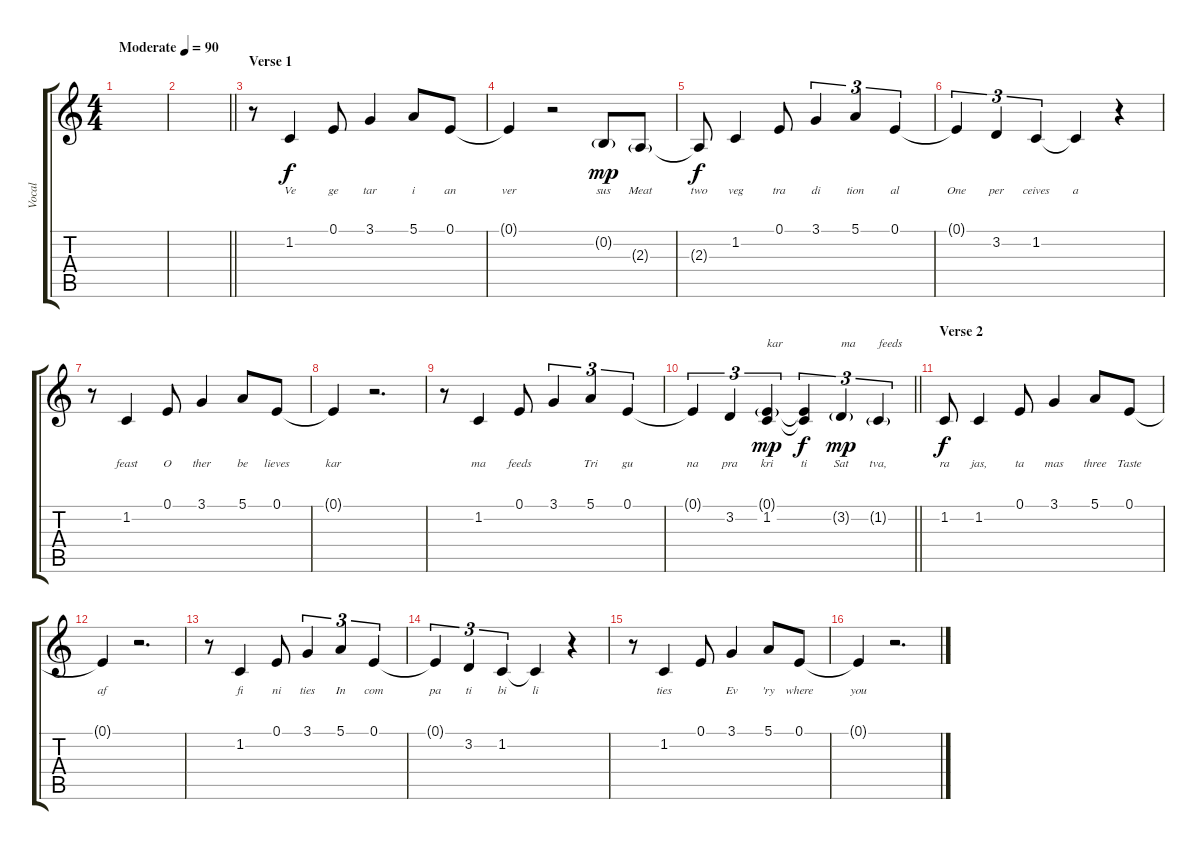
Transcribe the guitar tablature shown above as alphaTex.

\track ("Vocal" "Vocal") {instrument acousticgrandpiano}
\staff {score tabs}
\tuning (E4 B3 G3 D3 A2 E2) {hide}
\ts (4 4)
\tempo (90 "Moderate")
\clef g2
\ks c
|
\barLineRight lightlight
|
\section ("" "Verse 1")
r.8 1.2.4{lyrics (0 "Ve") lyrics (1 "") lyrics (2 "") lyrics (3 "") lyrics (4 "")} 0.1.8{lyrics (0 "ge") lyrics (1 "") lyrics (2 "") lyrics (3 "") lyrics (4 "")} 3.1.4{lyrics (0 "tar") lyrics (1 "") lyrics (2 "") lyrics (3 "") lyrics (4 "")} 5.1.8{lyrics (0 "i") lyrics (1 "") lyrics (2 "") lyrics (3 "") lyrics (4 "")} 0.1.8{lyrics (0 "an") lyrics (1 "") lyrics (2 "") lyrics (3 "") lyrics (4 "")} |
0.1{t}.4{lyrics (0 "ver") lyrics (1 "") lyrics (2 "") lyrics (3 "") lyrics (4 "")} r.2 0.2{g}.8{lyrics (0 "sus") lyrics (1 "") lyrics (2 "") lyrics (3 "") lyrics (4 "") dy mp} 2.3{g}.8{lyrics (0 "Meat") lyrics (1 "") lyrics (2 "") lyrics (3 "") lyrics (4 "")} |
2.3{t}.8{lyrics (0 "two") lyrics (1 "") lyrics (2 "") lyrics (3 "") lyrics (4 "") dy f} 1.2.4{lyrics (0 "veg") lyrics (1 "") lyrics (2 "") lyrics (3 "") lyrics (4 "")} 0.1.8{lyrics (0 "tra") lyrics (1 "") lyrics (2 "") lyrics (3 "") lyrics (4 "")} 3.1.4{tu (3 2) lyrics (0 "di") lyrics (1 "") lyrics (2 "") lyrics (3 "") lyrics (4 "")} 5.1.4{tu (3 2) lyrics (0 "tion") lyrics (1 "") lyrics (2 "") lyrics (3 "") lyrics (4 "")} 0.1.4{tu (3 2) lyrics (0 "al") lyrics (1 "") lyrics (2 "") lyrics (3 "") lyrics (4 "")} |
0.1{t}.4{tu (3 2) lyrics (0 "One") lyrics (1 "") lyrics (2 "") lyrics (3 "") lyrics (4 "")} 3.2.4{tu (3 2) lyrics (0 "per") lyrics (1 "") lyrics (2 "") lyrics (3 "") lyrics (4 "")} 1.2.4{tu (3 2) lyrics (0 "ceives") lyrics (1 "") lyrics (2 "") lyrics (3 "") lyrics (4 "")} 1.2{t}.4{lyrics (0 "a") lyrics (1 "") lyrics (2 "") lyrics (3 "") lyrics (4 "")} r.4 |
r.8 1.2.4{lyrics (0 "feast") lyrics (1 "") lyrics (2 "") lyrics (3 "") lyrics (4 "")} 0.1.8{lyrics (0 "O") lyrics (1 "") lyrics (2 "") lyrics (3 "") lyrics (4 "")} 3.1.4{lyrics (0 "ther") lyrics (1 "") lyrics (2 "") lyrics (3 "") lyrics (4 "")} 5.1.8{lyrics (0 "be") lyrics (1 "") lyrics (2 "") lyrics (3 "") lyrics (4 "")} 0.1.8{lyrics (0 "lieves") lyrics (1 "") lyrics (2 "") lyrics (3 "") lyrics (4 "")} |
0.1{t}.4{lyrics (0 "kar") lyrics (1 "") lyrics (2 "") lyrics (3 "") lyrics (4 "")} r.2{d} |
r.8 1.2.4{lyrics (0 "ma") lyrics (1 "") lyrics (2 "") lyrics (3 "") lyrics (4 "")} 0.1.8{lyrics (0 "feeds") lyrics (1 "") lyrics (2 "") lyrics (3 "") lyrics (4 "")} 3.1.4{tu (3 2) lyrics (0 "") lyrics (1 "") lyrics (2 "") lyrics (3 "") lyrics (4 "")} 5.1.4{tu (3 2) lyrics (0 "Tri") lyrics (1 "") lyrics (2 "") lyrics (3 "") lyrics (4 "")} 0.1.4{tu (3 2) lyrics (0 "gu") lyrics (1 "") lyrics (2 "") lyrics (3 "") lyrics (4 "")} |
\barLineRight lightlight
0.1{t}.4{tu (3 2) lyrics (0 "na") lyrics (1 "") lyrics (2 "") lyrics (3 "") lyrics (4 "")} 3.2.4{tu (3 2) lyrics (0 "pra") lyrics (1 "") lyrics (2 "") lyrics (3 "") lyrics (4 "")} (0.1{g} 1.2).4{tu (3 2) txt "kar" lyrics (0 "kri") lyrics (1 "") lyrics (2 "") lyrics (3 "") lyrics (4 "") dy mp} (0.1{t} 1.2{t}).4{tu (3 2) lyrics (0 "ti") lyrics (1 "") lyrics (2 "") lyrics (3 "") lyrics (4 "") dy f} 3.2{g}.4{tu (3 2) txt "ma" lyrics (0 "Sat") lyrics (1 "") lyrics (2 "") lyrics (3 "") lyrics (4 "") dy mp} 1.2{g}.4{tu (3 2) txt "feeds" lyrics (0 "tva,") lyrics (1 "") lyrics (2 "") lyrics (3 "") lyrics (4 "")} |
\section ("" "Verse 2")
1.2.8{lyrics (0 "ra") lyrics (1 "") lyrics (2 "") lyrics (3 "") lyrics (4 "") dy f} 1.2.4{lyrics (0 "jas,") lyrics (1 "") lyrics (2 "") lyrics (3 "") lyrics (4 "")} 0.1.8{lyrics (0 "ta") lyrics (1 "") lyrics (2 "") lyrics (3 "") lyrics (4 "")} 3.1.4{lyrics (0 "mas") lyrics (1 "") lyrics (2 "") lyrics (3 "") lyrics (4 "")} 5.1.8{lyrics (0 "three") lyrics (1 "") lyrics (2 "") lyrics (3 "") lyrics (4 "")} 0.1.8{lyrics (0 "Taste") lyrics (1 "") lyrics (2 "") lyrics (3 "") lyrics (4 "")} |
0.1{t}.4{lyrics (0 "af") lyrics (1 "") lyrics (2 "") lyrics (3 "") lyrics (4 "")} r.2{d} |
r.8 1.2.4{lyrics (0 "fi") lyrics (1 "") lyrics (2 "") lyrics (3 "") lyrics (4 "")} 0.1.8{lyrics (0 "ni") lyrics (1 "") lyrics (2 "") lyrics (3 "") lyrics (4 "")} 3.1.4{tu (3 2) lyrics (0 "ties") lyrics (1 "") lyrics (2 "") lyrics (3 "") lyrics (4 "")} 5.1.4{tu (3 2) lyrics (0 "In") lyrics (1 "") lyrics (2 "") lyrics (3 "") lyrics (4 "")} 0.1.4{tu (3 2) lyrics (0 "com") lyrics (1 "") lyrics (2 "") lyrics (3 "") lyrics (4 "")} |
0.1{t}.4{tu (3 2) lyrics (0 "pa") lyrics (1 "") lyrics (2 "") lyrics (3 "") lyrics (4 "")} 3.2.4{tu (3 2) lyrics (0 "ti") lyrics (1 "") lyrics (2 "") lyrics (3 "") lyrics (4 "")} 1.2.4{tu (3 2) lyrics (0 "bi") lyrics (1 "") lyrics (2 "") lyrics (3 "") lyrics (4 "")} 1.2{t}.4{lyrics (0 "li") lyrics (1 "") lyrics (2 "") lyrics (3 "") lyrics (4 "")} r.4 |
r.8 1.2.4{lyrics (0 "ties") lyrics (1 "") lyrics (2 "") lyrics (3 "") lyrics (4 "")} 0.1.8{lyrics (0 "") lyrics (1 "") lyrics (2 "") lyrics (3 "") lyrics (4 "")} 3.1.4{lyrics (0 "Ev") lyrics (1 "") lyrics (2 "") lyrics (3 "") lyrics (4 "")} 5.1.8{lyrics (0 "'ry") lyrics (1 "") lyrics (2 "") lyrics (3 "") lyrics (4 "")} 0.1.8{lyrics (0 "where") lyrics (1 "") lyrics (2 "") lyrics (3 "") lyrics (4 "")} |
0.1{t}.4{lyrics (0 "you") lyrics (1 "") lyrics (2 "") lyrics (3 "") lyrics (4 "")} r.2{d}
